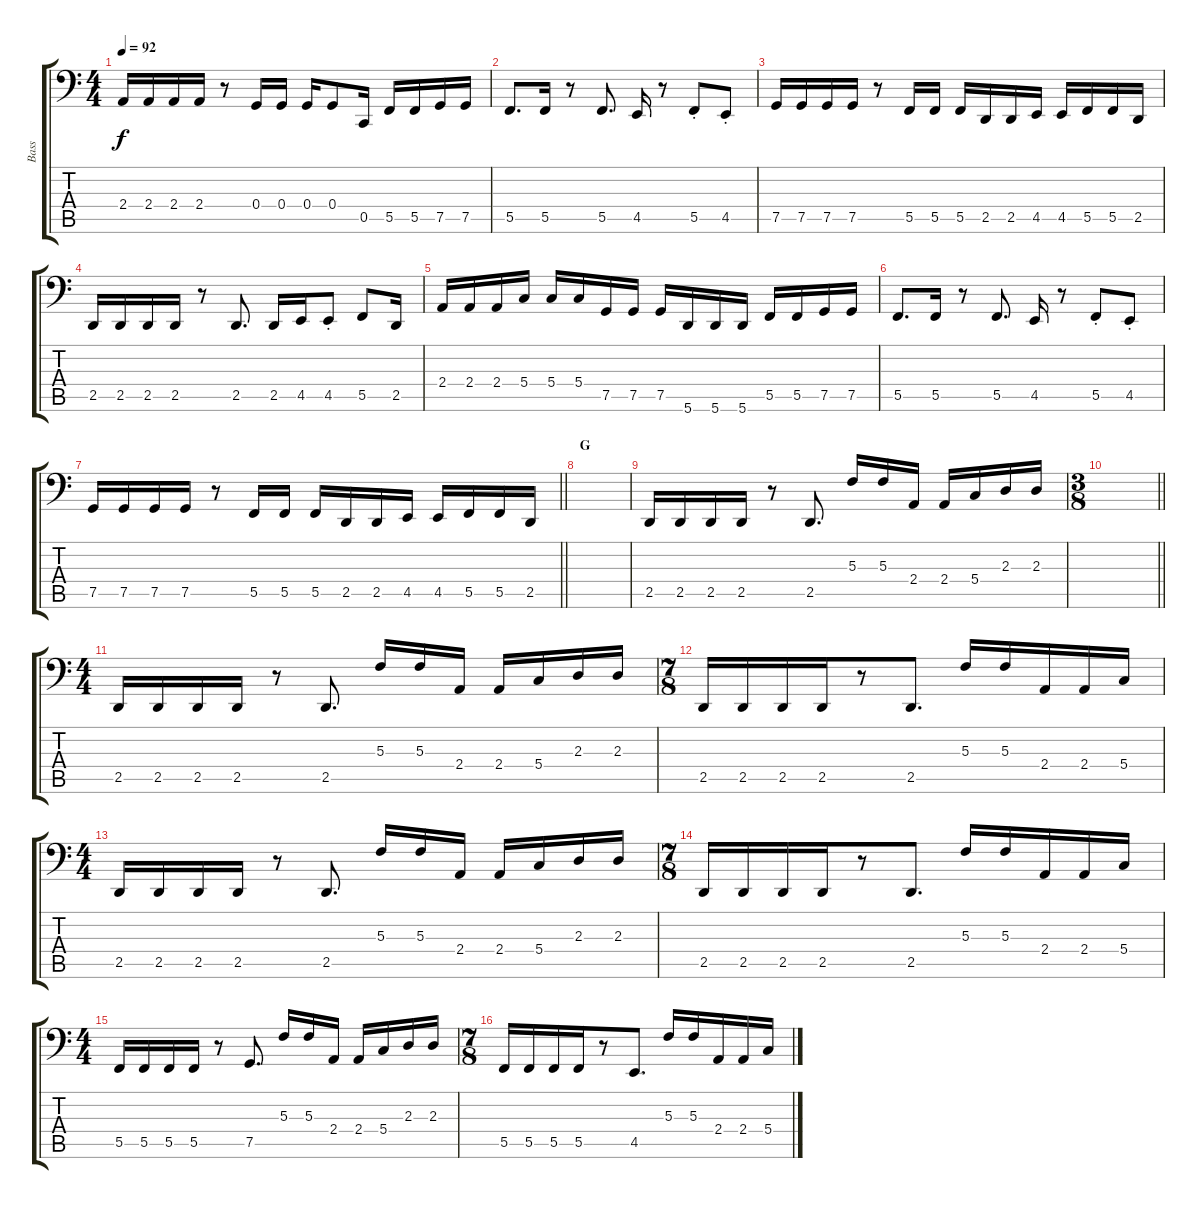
\track ("Bass" "Bass") {instrument electricbasspick}
\staff {score tabs}
\tuning (Bb2 F2 C2 G1 C1 A0) {hide}
\ts (4 4)
\tempo 92
\clef f4
\ks c
2.4.16{dy f} 2.4.16 2.4.16 2.4.16 r.8 0.4.16 0.4.16 0.4.16 0.4.8 0.5.16 5.5.16 5.5.16 7.5.16 7.5.16 |
5.5.8{d} 5.5.16 r.8 5.5.8{d} 4.5.16 r.8 5.5{st}.8 4.5{st}.8 |
7.5.16 7.5.16 7.5.16 7.5.16 r.8 5.5.16 5.5.16 5.5.16 2.5.16 2.5.16 4.5.16 4.5.16 5.5.16 5.5.16 2.5.16 |
2.5.16 2.5.16 2.5.16 2.5.16 r.8 2.5.8{d} 2.5.16 4.5.16 4.5{st}.8 5.5.8 2.5.16 |
2.4.16 2.4.16 2.4.16 5.4.16 5.4.16 5.4.16 7.5.16 7.5.16 7.5.16 5.6.16 5.6.16 5.6.16 5.5.16 5.5.16 7.5.16 7.5.16 |
5.5.8{d} 5.5.16 r.8 5.5.8{d} 4.5.16 r.8 5.5{st}.8 4.5{st}.8 |
\barLineRight lightlight
7.5.16 7.5.16 7.5.16 7.5.16 r.8 5.5.16 5.5.16 5.5.16 2.5.16 2.5.16 4.5.16 4.5.16 5.5.16 5.5.16 2.5.16 |
\section ("" "G")
|
2.5.16 2.5.16 2.5.16 2.5.16 r.8 2.5.8{d} 5.3.16 5.3.16 2.4.16 2.4.16 5.4.16 2.3.16 2.3.16 |
\ts (3 8)
\barLineRight lightlight
|
\ts (4 4)
2.5.16 2.5.16 2.5.16 2.5.16 r.8 2.5.8{d} 5.3.16 5.3.16 2.4.16 2.4.16 5.4.16 2.3.16 2.3.16 |
\ts (7 8)
2.5.16 2.5.16 2.5.16 2.5.16 r.8 2.5.8{d} 5.3.16 5.3.16 2.4.16 2.4.16 5.4.16 |
\ts (4 4)
2.5.16 2.5.16 2.5.16 2.5.16 r.8 2.5.8{d} 5.3.16 5.3.16 2.4.16 2.4.16 5.4.16 2.3.16 2.3.16 |
\ts (7 8)
2.5.16 2.5.16 2.5.16 2.5.16 r.8 2.5.8{d} 5.3.16 5.3.16 2.4.16 2.4.16 5.4.16 |
\ts (4 4)
5.5.16 5.5.16 5.5.16 5.5.16 r.8 7.5.8{d} 5.3.16 5.3.16 2.4.16 2.4.16 5.4.16 2.3.16 2.3.16 |
\ts (7 8)
5.5.16 5.5.16 5.5.16 5.5.16 r.8 4.5.8{d} 5.3.16 5.3.16 2.4.16 2.4.16 5.4.16
